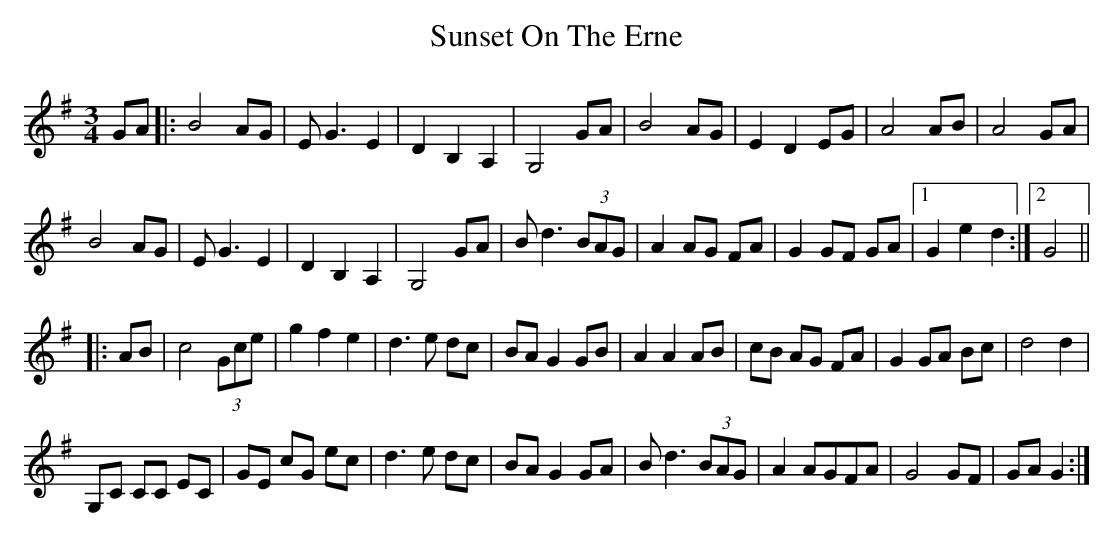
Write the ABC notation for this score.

X:1
T: Sunset On The Erne
M: 3/4
L: 1/8
K: Gmaj
GA|:B4 AG|EG3 E2|D2B,2A,2|G,4 GA|B4 AG|E2 D2 EG|A4AB|A4 GA|
B4 AG|EG3 E2|D2B,2A,2|G,4 GA|B d3 (3BAG|A2 AG FA|G2 GF GA |1 G2e2d2:|2 G4||
|:AB|c4(3Gce|g2f2e2|d3e dc|BA G2 GB|A2 A2 AB|cB AG FA|G2 GA Bc|d4d2|
G,C CC EC|GE cG ec|d3e dc|BA G2 GA|Bd3 (3BAG|A2 AGFA|G4GF |GA G2:|
